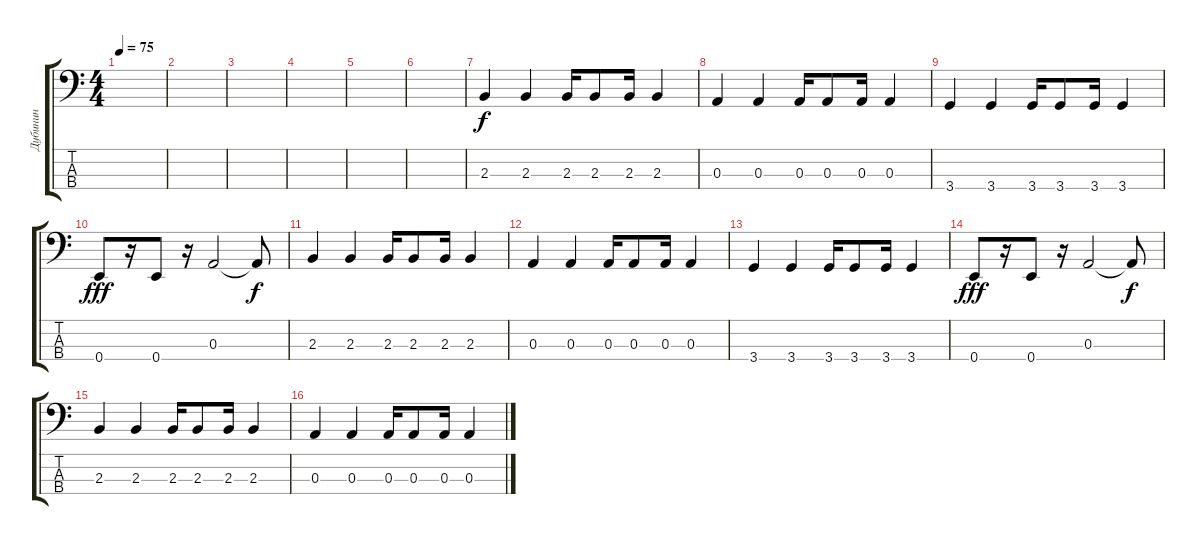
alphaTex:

\track ("Дубинин" "Дубинин") {instrument electricbassfinger}
\staff {score tabs}
\tuning (G2 D2 A1 E1) {hide}
\ts (4 4)
\tempo 75
\clef f4
\ks c
|
|
|
|
|
|
2.3.4 2.3.4 2.3.16 2.3.8 2.3.16 2.3.4 |
0.3.4 0.3.4 0.3.16 0.3.8 0.3.16 0.3.4 |
3.4.4 3.4.4 3.4.16 3.4.8 3.4.16 3.4.4 |
0.4.8{dy fff} r.16 0.4.8 r.16 0.3.2 0.3{t}.8{dy f} |
2.3.4 2.3.4 2.3.16 2.3.8 2.3.16 2.3.4 |
0.3.4 0.3.4 0.3.16 0.3.8 0.3.16 0.3.4 |
3.4.4 3.4.4 3.4.16 3.4.8 3.4.16 3.4.4 |
0.4.8{dy fff} r.16 0.4.8 r.16 0.3.2 0.3{t}.8{dy f} |
2.3.4 2.3.4 2.3.16 2.3.8 2.3.16 2.3.4 |
0.3.4 0.3.4 0.3.16 0.3.8 0.3.16 0.3.4
